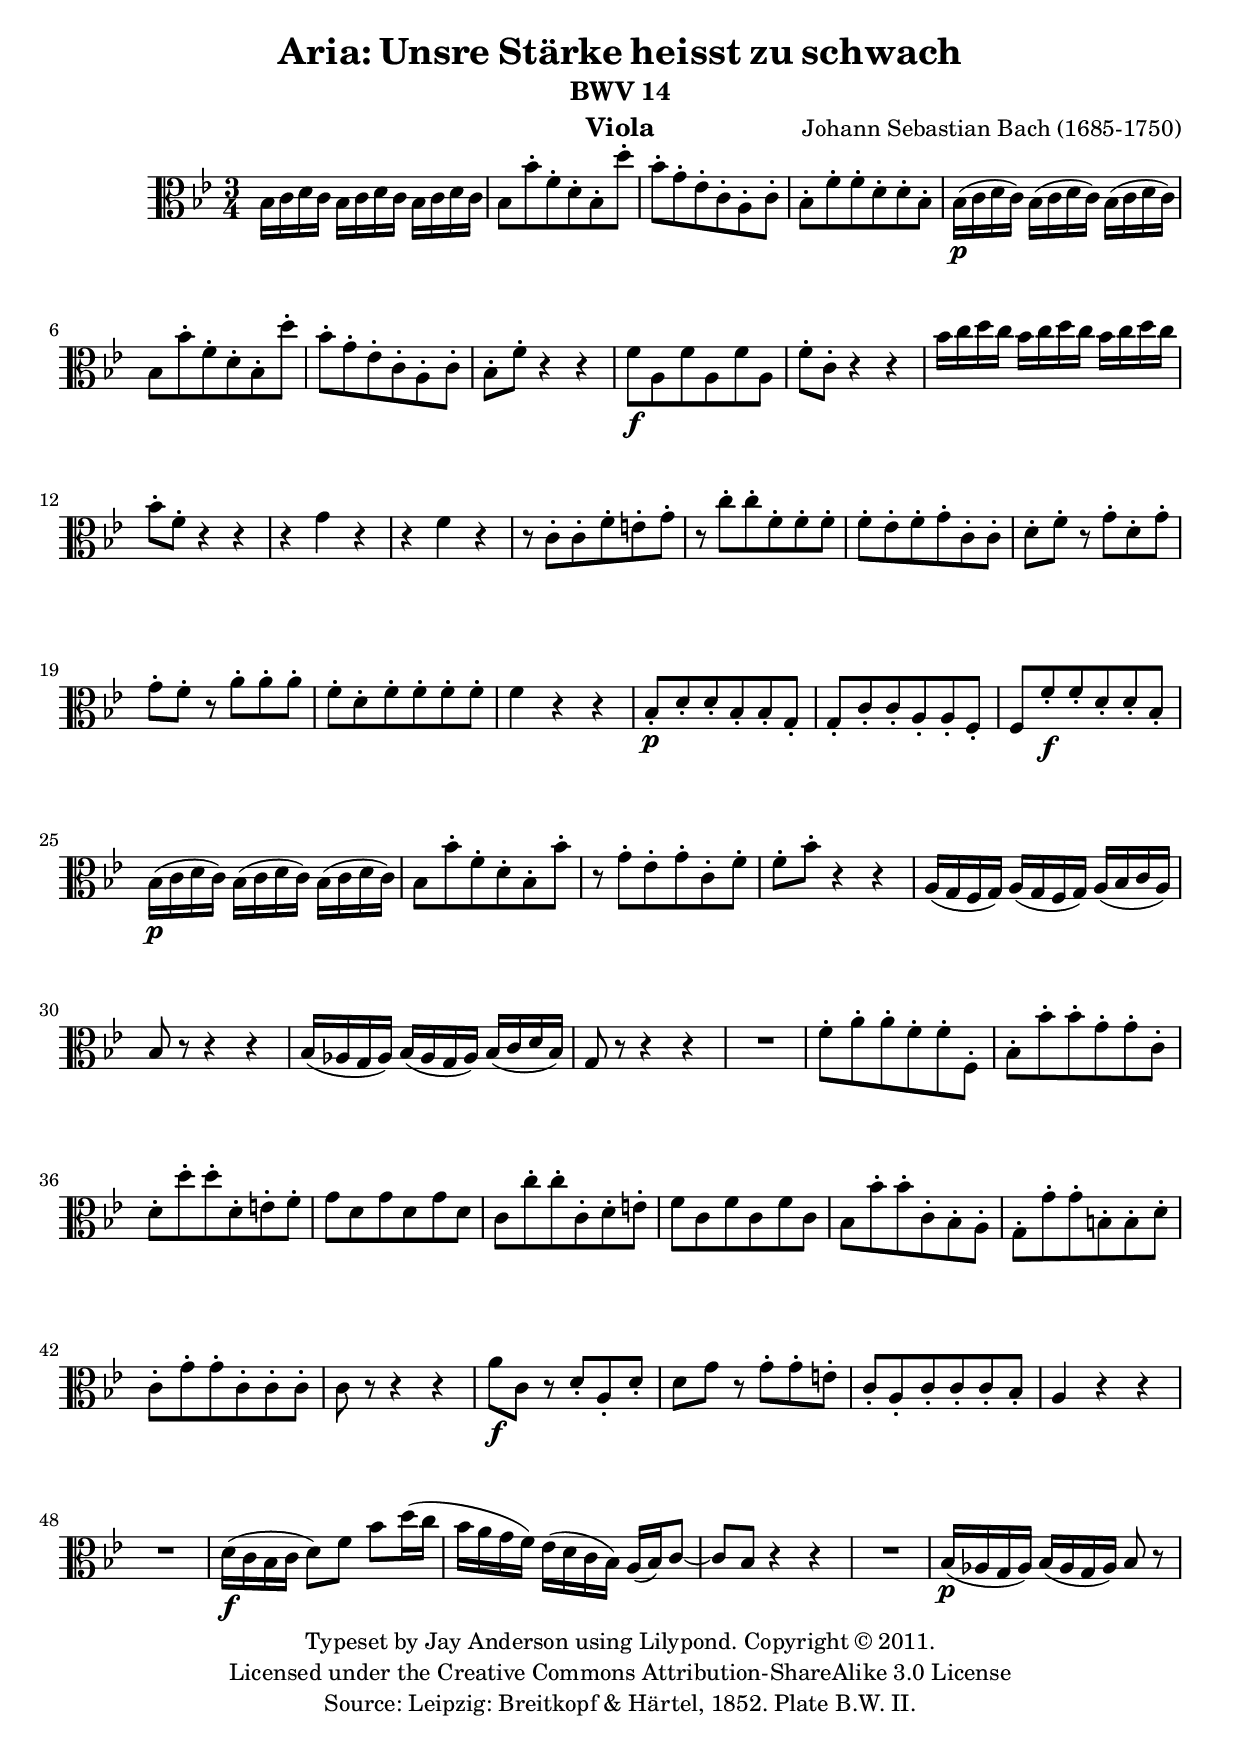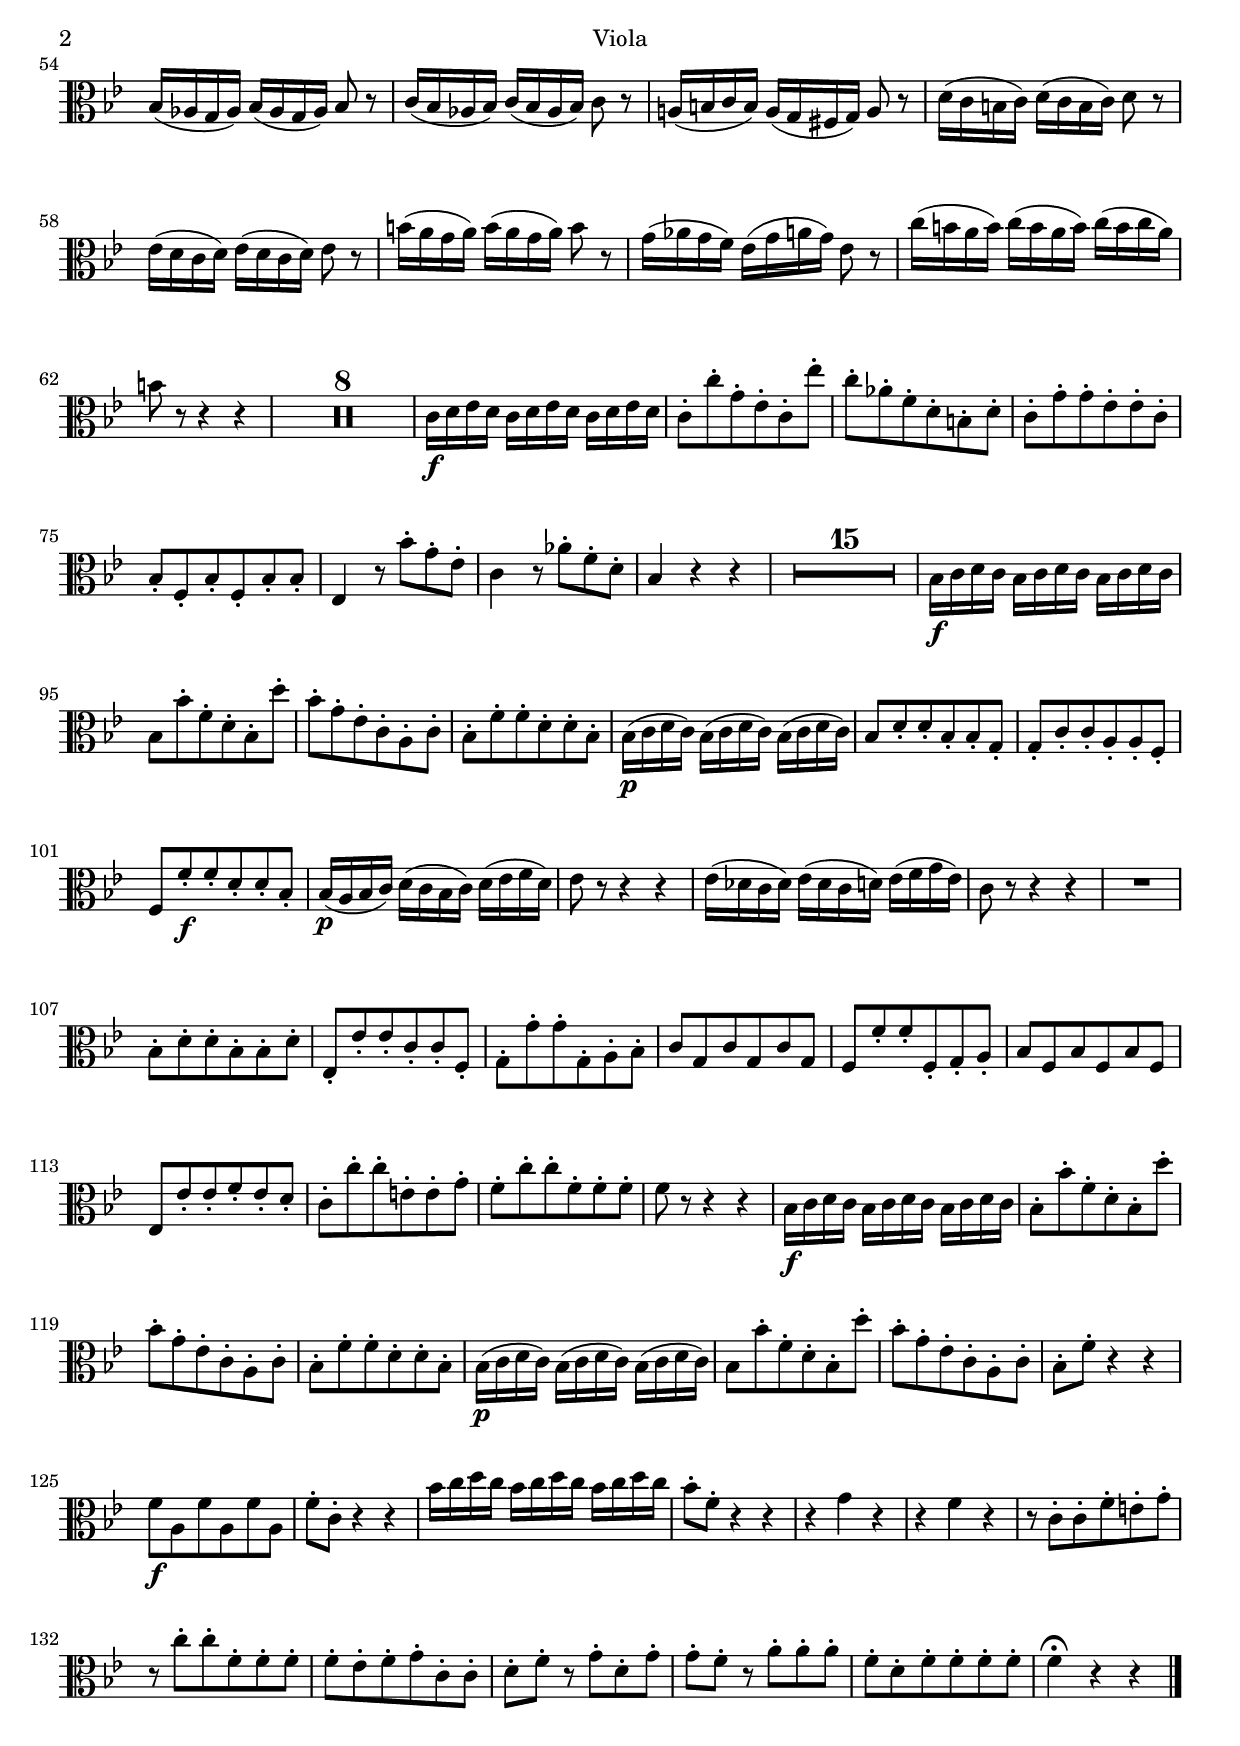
\version "2.13.46"

\include "defs.ily"
\version "2.13.46"

viola = \relative c'
{
  \clef alto
  \key bes \major
  \repeat unfold 3 {bes16 c d c} |
  bes8 bes'-. f-. d-. bes-. d'-. |
  bes-. g-. ees-. c-. a-. c-. |
  bes-. f'-. f-. d-. d-. bes-. |
  s1*0\p \repeat unfold 3 {bes16( c d c)} |
  bes8 bes'-. f-. d-. bes-. d'-. |
  bes-. g-. ees-. c-. a-. c-. |
  bes-. f'-. r4 r |
  s1*0\f \repeat unfold 3 {f8 a,} |
  f'-. c-. r4 r |
  \repeat unfold 3 {bes'16 c d c} |
  bes8-. f-. r4 r |
  r g r |
  r f r |
  r8 c-. c-. f-. e-. g-. |
  r c-. c-. f,-. f-. f-. |
  f-. ees-. f-. g-. c,-. c-. |
  d-. f-. r g-. d-. g-. |
  g-. f-. r a-. a-. a-. |
  f-. d-. f-. f-. f-. f-. |
  f4 r r |
  bes,8-.\p d-. d-. bes-. bes-. g-. |
  g-. c-. c-. a-. a-. f-. |
  f f'-.\f f-. d-. d-. bes-. |
  s1*0\p \repeat unfold 3 {bes16( c d c)} |
  bes8 bes'-. f-. d-. bes-. bes'-. |
  r8 g-. ees-. g-. c,-. f-. |
  f-. bes-. r4 r |
  \repeat unfold 2 {a,16( g f g)} a( bes c a) |
  bes8 r r4 r |
  \repeat unfold 2 {bes16( aes g aes)} bes( c d bes) |
  g8 r r4 r |
  R2. |
  f'8-. a-. a-. f-. f-. f,-. |
  bes-. bes'-. bes-. g-. g-. c,-. |
  d-. d'-. d-. d,-. e-. f-. |
  \repeat unfold 3 {g d} |
  c c'-. c-. c,-. d-. e-. |
  \repeat unfold 3 {f c} |
  bes bes'-. bes-. c,-. bes-. a-. |
  g-. g'-. g-. b,-. b-. d-. |
  c-. g'-. g-. c,-. c-. c-. |
  c r r4 r |
  a'8\f c, r d-. a-. d-. |
  d g r g-. g-. e-. |
  c-. a-. c-. c-. c-. bes-. |
  a4 r r |
  R2. |
  d16(\f c bes c d8) f bes d16( c |
  bes a g f) ees( d c bes) a( bes) c8~ |
  c bes r4 r |
  R2. |
  s1*0\p \repeat unfold 2 {\repeat unfold 2 {bes16( aes g aes)} bes8 r |}
  \repeat unfold 2 {c16( bes aes bes)} c8 r |
  a16( b c b) a( g fis g) a8 r |
  \repeat unfold 2 {d16( c b c)} d8 r |
  \repeat unfold 2 {ees16( d c d)} ees8 r |
  \repeat unfold 2 {b'16( a g a)} b8 r |
  g16( aes g f) ees( g a g) ees8 r |
  \repeat unfold 2 {c'16( b a b)} c( b c a) |
  b8 r r4 r |
  R2.*8 |
  s1*0\f \repeat unfold 3 {c,16 d ees d} |
  c8-. c'-. g-. ees-. c-. ees'-. |
  c-. aes-. f-. d-. b-. d-. |
  c-. g'-. g-. ees-. ees-. c-. |
  bes-. f-. bes-. f-. bes-. bes-. |
  ees,4 r8 bes''8-. g-. ees-. |
  c4 r8 aes'-. f-. d-. |
  bes4 r r |
  R2.*15 |
  s1*0\f \repeat unfold 3 {bes16 c d c} |
  bes8 bes'-. f-. d-. bes-. d'-. |
  bes-. g-. ees-. c-. a-. c-. |
  bes-. f'-. f-. d-. d-. bes-. |
  s1*0\p \repeat unfold 3 {bes16( c d c)} |
  bes8 d-. d-. bes-. bes-. g-. |
  g-. c-. c-. a-. a-. f-. |
  f f'-.\f f-. d-. d-. bes-. |
  bes16(\p a bes c) d( c bes c) d( ees f d) |
  ees8 r r4 r |
  ees16( des c des) ees16( des c d) ees( f g ees) |
  c8 r r4 r |
  R2. |
  bes8-. d-. d-. bes-. bes-. d-. |
  ees,-. ees'-. ees-. c-. c-. f,-. |
  g-. g'-. g-. g,-. a-. bes-. |
  \repeat unfold 3 {c g} |
  f f'-. f-. f,-. g-. a-. |
  \repeat unfold 3 {bes f} |
  ees ees'-. ees-. f-. ees-. d-. |
  c-. c'-. c-. e,-. e-. g-. |
  f-. c'-. c-. f,-. f-. f-. |
  f r r4 r |
  s1*0\f \repeat unfold 3 {bes,16 c d c} |
  bes8-. bes'-. f-. d-. bes-. d'-. |
  bes-. g-. ees-. c-. a-. c-. |
  bes-. f'-. f-. d-. d-. bes-. |
  s1*0\p \repeat unfold 3 {bes16( c d c)} |
  bes8 bes'-. f-. d-. bes-. d'-. |
  bes-. g-. ees-. c-. a-. c-. |
  bes-. f'-. r4 r |
  s1*0\f \repeat unfold 3 {f8 a,} |
  f'-. c-. r4 r |
  \repeat unfold 3 {bes'16 c d c} |
  bes8-. f-. r4 r |
  r g r |
  r f r |
  r8 c-. c-. f-. e-. g-. |
  r c-. c-. f,-. f-. f-. |
  f-. ees-. f-. g-. c,-. c-. |
  d-. f-. r g-. d-. g-. |
  g-. f-. r a-. a-. a-. |
  f-. d-. f-. f-. f-. f-. |
  f4\fermata r r |
}


instrument = \markup{Viola}

\include "header.ily"

notes = \viola

\version "2.13.46"

\score
{
  \new Staff << \notes \outline >>
}

